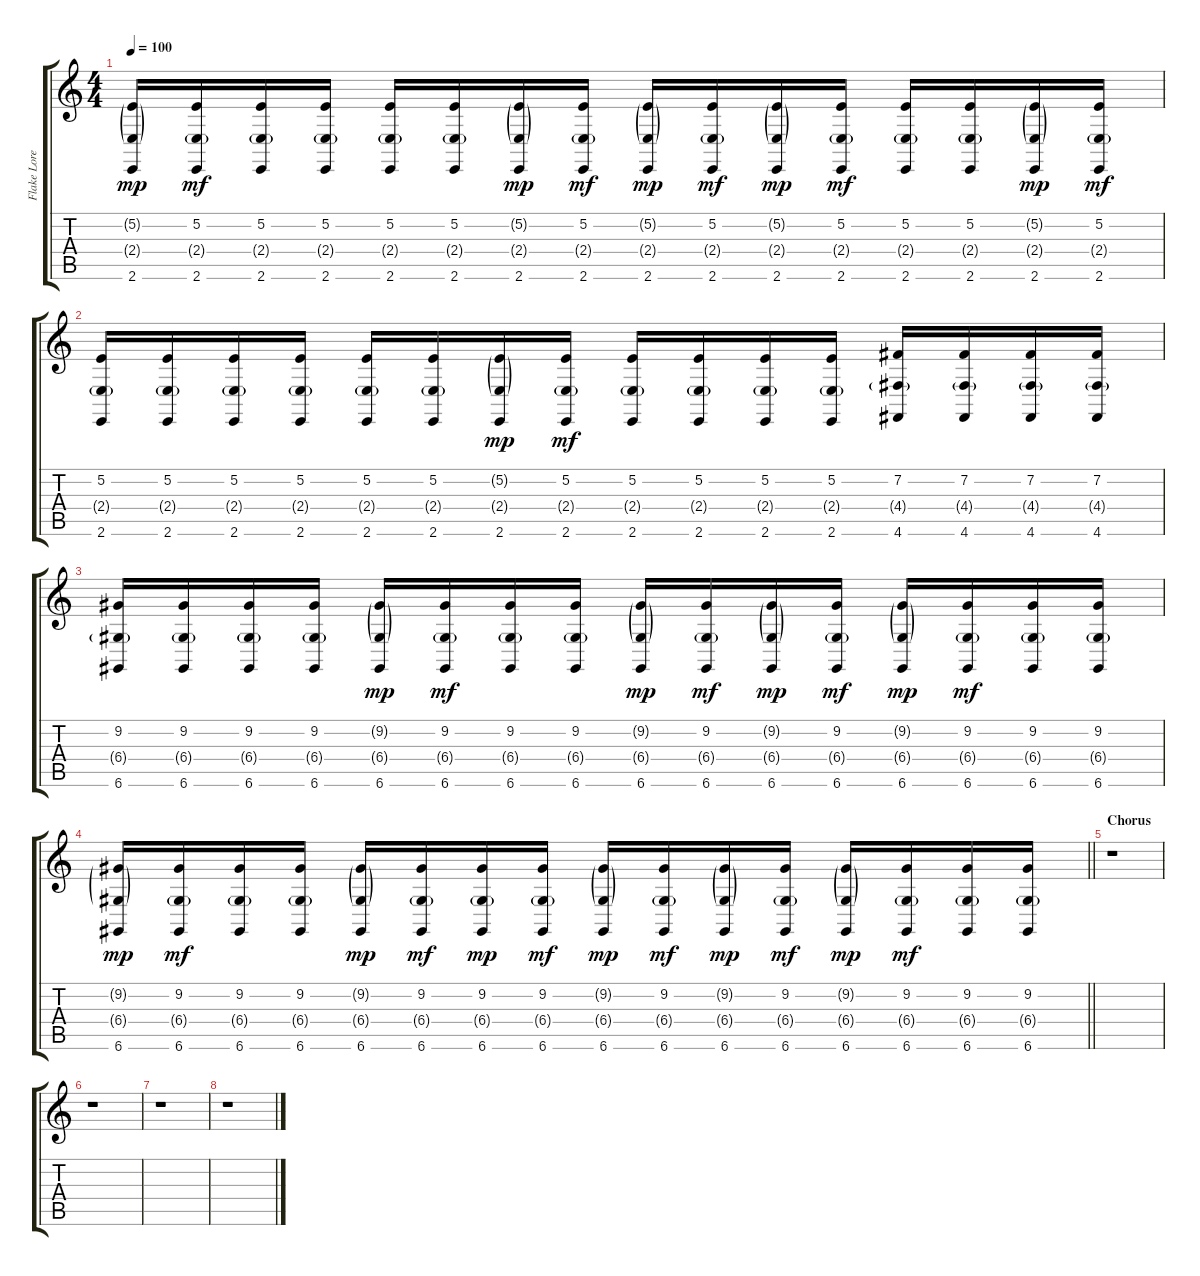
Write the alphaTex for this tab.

\track ("Flake Lorenz" "Flake Lore") {instrument lead8bassandlead}
\staff {score tabs}
\tuning (E4 B3 G3 D3 A2 D2) {hide}
\ts (4 4)
\tempo 100
\clef g2
\ks c
(5.2{g} 2.4{g} 2.6).16{dy mp} (5.2 2.4{g} 2.6).16{dy mf} (5.2 2.4{g} 2.6).16 (5.2 2.4{g} 2.6).16 (5.2 2.4{g} 2.6).16 (5.2 2.4{g} 2.6).16 (5.2{g} 2.4{g} 2.6).16{dy mp} (5.2 2.4{g} 2.6).16{dy mf} (5.2{g} 2.4{g} 2.6).16{dy mp volume 10} (5.2 2.4{g} 2.6).16{dy mf} (5.2{g} 2.4{g} 2.6).16{dy mp} (5.2 2.4{g} 2.6).16{dy mf} (5.2 2.4{g} 2.6).16 (5.2 2.4{g} 2.6).16 (5.2{g} 2.4{g} 2.6).16{dy mp} (5.2 2.4{g} 2.6).16{dy mf} |
(5.2 2.4{g} 2.6).16 (5.2 2.4{g} 2.6).16 (5.2 2.4{g} 2.6).16 (5.2 2.4{g} 2.6).16 (5.2 2.4{g} 2.6).16 (5.2 2.4{g} 2.6).16 (5.2{g} 2.4{g} 2.6).16{dy mp} (5.2 2.4{g} 2.6).16{dy mf} (5.2 2.4{g} 2.6).16 (5.2 2.4{g} 2.6).16 (5.2 2.4{g} 2.6).16 (5.2 2.4{g} 2.6).16 (7.2 4.4{g} 4.6).16 (7.2 4.4{g} 4.6).16 (7.2 4.4{g} 4.6).16 (7.2 4.4{g} 4.6).16 |
(9.2 6.4{g} 6.6).16{volume 12} (9.2 6.4{g} 6.6).16 (9.2 6.4{g} 6.6).16 (9.2 6.4{g} 6.6).16 (9.2{g} 6.4{g} 6.6).16{dy mp} (9.2 6.4{g} 6.6).16{dy mf} (9.2 6.4{g} 6.6).16 (9.2 6.4{g} 6.6).16 (9.2{g} 6.4{g} 6.6).16{dy mp} (9.2 6.4{g} 6.6).16{dy mf} (9.2{g} 6.4{g} 6.6).16{dy mp} (9.2 6.4{g} 6.6).16{dy mf} (9.2{g} 6.4{g} 6.6).16{dy mp} (9.2 6.4{g} 6.6).16{dy mf} (9.2 6.4{g} 6.6).16 (9.2 6.4{g} 6.6).16 |
\barLineRight lightlight
(9.2{g} 6.4{g} 6.6).16{dy mp volume 0} (9.2 6.4{g} 6.6).16{dy mf} (9.2 6.4{g} 6.6).16 (9.2 6.4{g} 6.6).16 (9.2{g} 6.4{g} 6.6).16{dy mp} (9.2 6.4{g} 6.6).16{dy mf} (9.2 6.4{g} 6.6).16{dy mp} (9.2 6.4{g} 6.6).16{dy mf} (9.2{g} 6.4{g} 6.6).16{dy mp} (9.2 6.4{g} 6.6).16{dy mf} (9.2{g} 6.4{g} 6.6).16{dy mp} (9.2 6.4{g} 6.6).16{dy mf} (9.2{g} 6.4{g} 6.6).16{dy mp} (9.2 6.4{g} 6.6).16{dy mf} (9.2 6.4{g} 6.6).16 (9.2 6.4{g} 6.6).16 |
\section ("" "Chorus")
r.1 |
r.1 |
r.1 |
r.1
